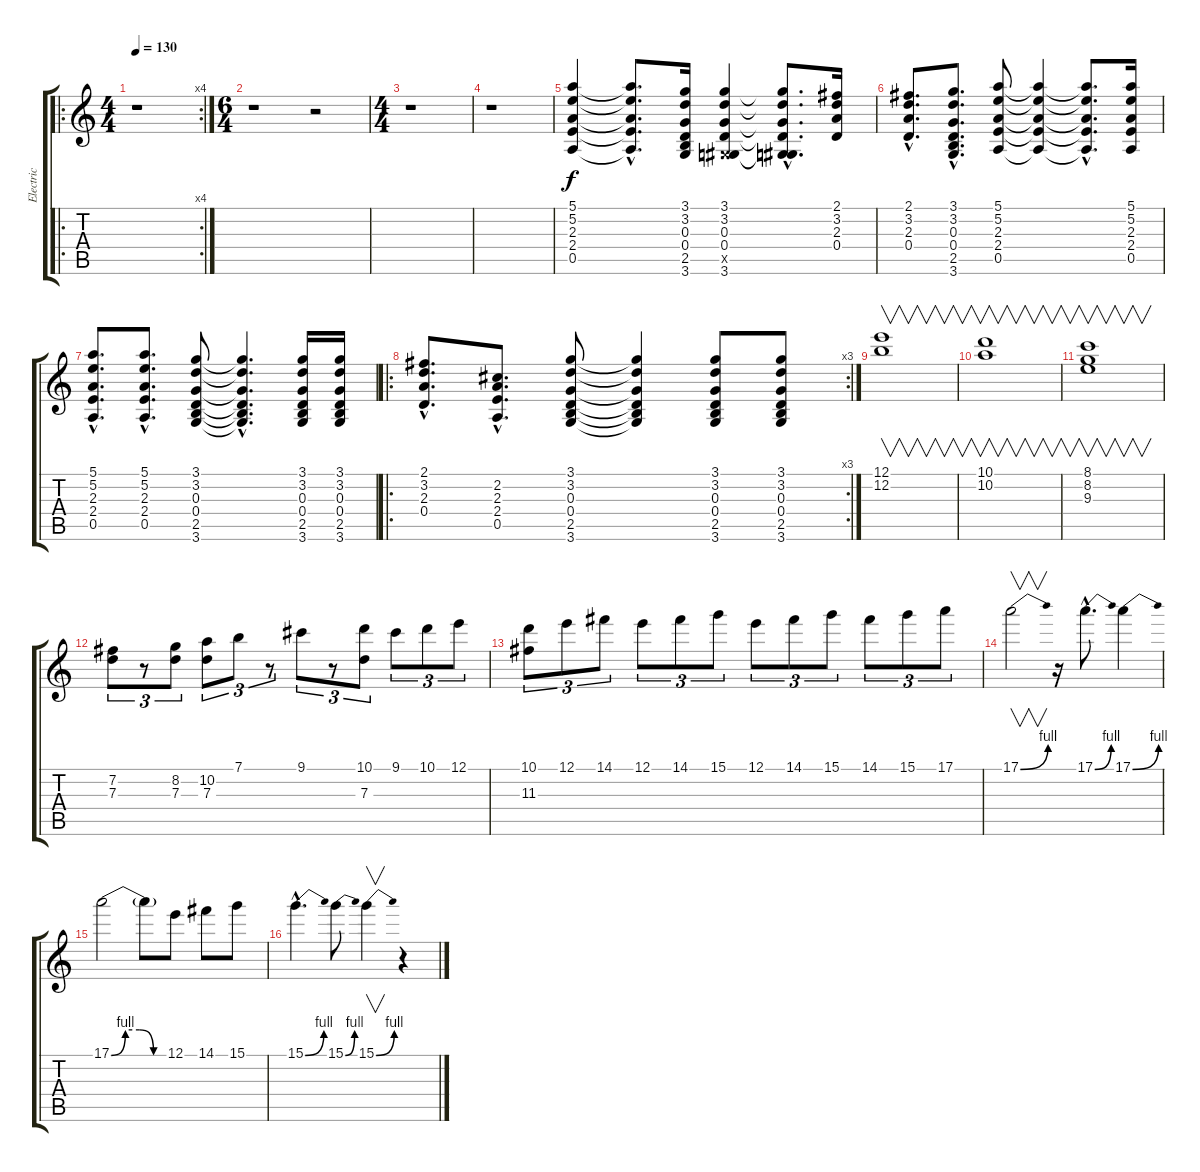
\track ("Electric" "Electric") {instrument distortionguitar}
\staff {score tabs}
\tuning (E4 B3 G3 D3 A2 E2) {hide}
\ro
\rc 4
\ts (4 4)
\tempo 130
\clef g2
\ks c
r.1{dy f instrument distortionguitar} |
\ts (6 4)
r.1 r.2 |
\ts (4 4)
r.1 |
r.1 |
(5.1 5.2 2.3 2.4 0.5).4 (5.1{hac t} 5.2{hac t} 2.3{hac t} 2.4{hac t} 0.5{hac t}).8{d} (3.1 3.2 0.3 0.4 2.5 3.6).16 (3.1 3.2 0.3 0.4 -1.5{x} 3.6).4 (3.1{hac t} 3.2{hac t} 0.3{hac t} 0.4{hac t} -1.5{hac t} 3.6{hac t}).8{d} (2.1 3.2 2.3 0.4).16 |
(2.1{hac} 3.2{hac} 2.3{hac} 0.4{hac}).8{d} (3.1{hac} 3.2{hac} 0.3{hac} 0.4{hac} 2.5{hac} 3.6{hac}).8{d} (5.1 5.2 2.3 2.4 0.5).8 (5.1{t} 5.2{t} 2.3{t} 2.4{t} 0.5{t}).4 (5.1{hac t} 5.2{hac t} 2.3{hac t} 2.4{hac t} 0.5{hac t}).8{d} (5.1 5.2 2.3 2.4 0.5).16 |
(5.1{hac} 5.2{hac} 2.3{hac} 2.4{hac} 0.5{hac}).8{d} (5.1{hac} 5.2{hac} 2.3{hac} 2.4{hac} 0.5{hac}).8{d} (3.1 3.2 0.3 0.4 2.5 3.6).8 (3.1{hac t} 3.2{hac t} 0.3{hac t} 0.4{hac t} 2.5{hac t} 3.6{hac t}).4{d} (3.1 3.2 0.3 0.4 2.5 3.6).16 (3.1 3.2 0.3 0.4 2.5 3.6).16 |
\ro
\rc 3
(2.1{hac} 3.2{hac} 2.3{hac} 0.4{hac}).8{d} (2.2{hac} 2.3{hac} 2.4{hac} 0.5{hac}).8{d} (3.1 3.2 0.3 0.4 2.5 3.6).8 (3.1{t} 3.2{t} 0.3{t} 0.4{t} 2.5{t} 3.6{t}).4 (3.1 3.2 0.3 0.4 2.5 3.6).8 (3.1 3.2 0.3 0.4 2.5 3.6).8 |
(12.1 12.2).1{v} |
(10.1 10.2).1{v} |
(8.1 8.2 9.3).1{v} |
(7.2 7.3).8{tu (3 2)} r.8{tu (3 2)} (8.2 7.3).8{tu (3 2)} (10.2 7.3).8{tu (3 2)} 7.1.8{tu (3 2)} r.8{tu (3 2)} 9.1.8{tu (3 2)} r.8{tu (3 2)} (10.1 7.3).8{tu (3 2)} 9.1.8{tu (3 2)} 10.1.8{tu (3 2)} 12.1.8{tu (3 2)} |
(10.1 11.3).8{tu (3 2)} 12.1.8{tu (3 2)} 14.1.8{tu (3 2)} 12.1.8{tu (3 2)} 14.1.8{tu (3 2)} 15.1.8{tu (3 2)} 12.1.8{tu (3 2)} 14.1.8{tu (3 2)} 15.1.8{tu (3 2)} 14.1.8{tu (3 2)} 15.1.8{tu (3 2)} 17.1.8{tu (3 2)} |
17.1{be (bend 0 0 60 4)}.2{v} r.16 17.1{be (bend 0 0 60 4) hac}.8{d} 17.1{be (bend 0 0 60 4)}.4 |
17.1{be (custom 0 0 15 4 30 4 45 0 60 0)}.2 17.1{t}.8 12.1.8 14.1.8 15.1.8 |
15.1{be (bend 0 0 60 4) hac}.4{d} 15.1{be (bend 0 0 60 4)}.8 15.1{be (bend 0 0 60 4)}.4{v} r.4
